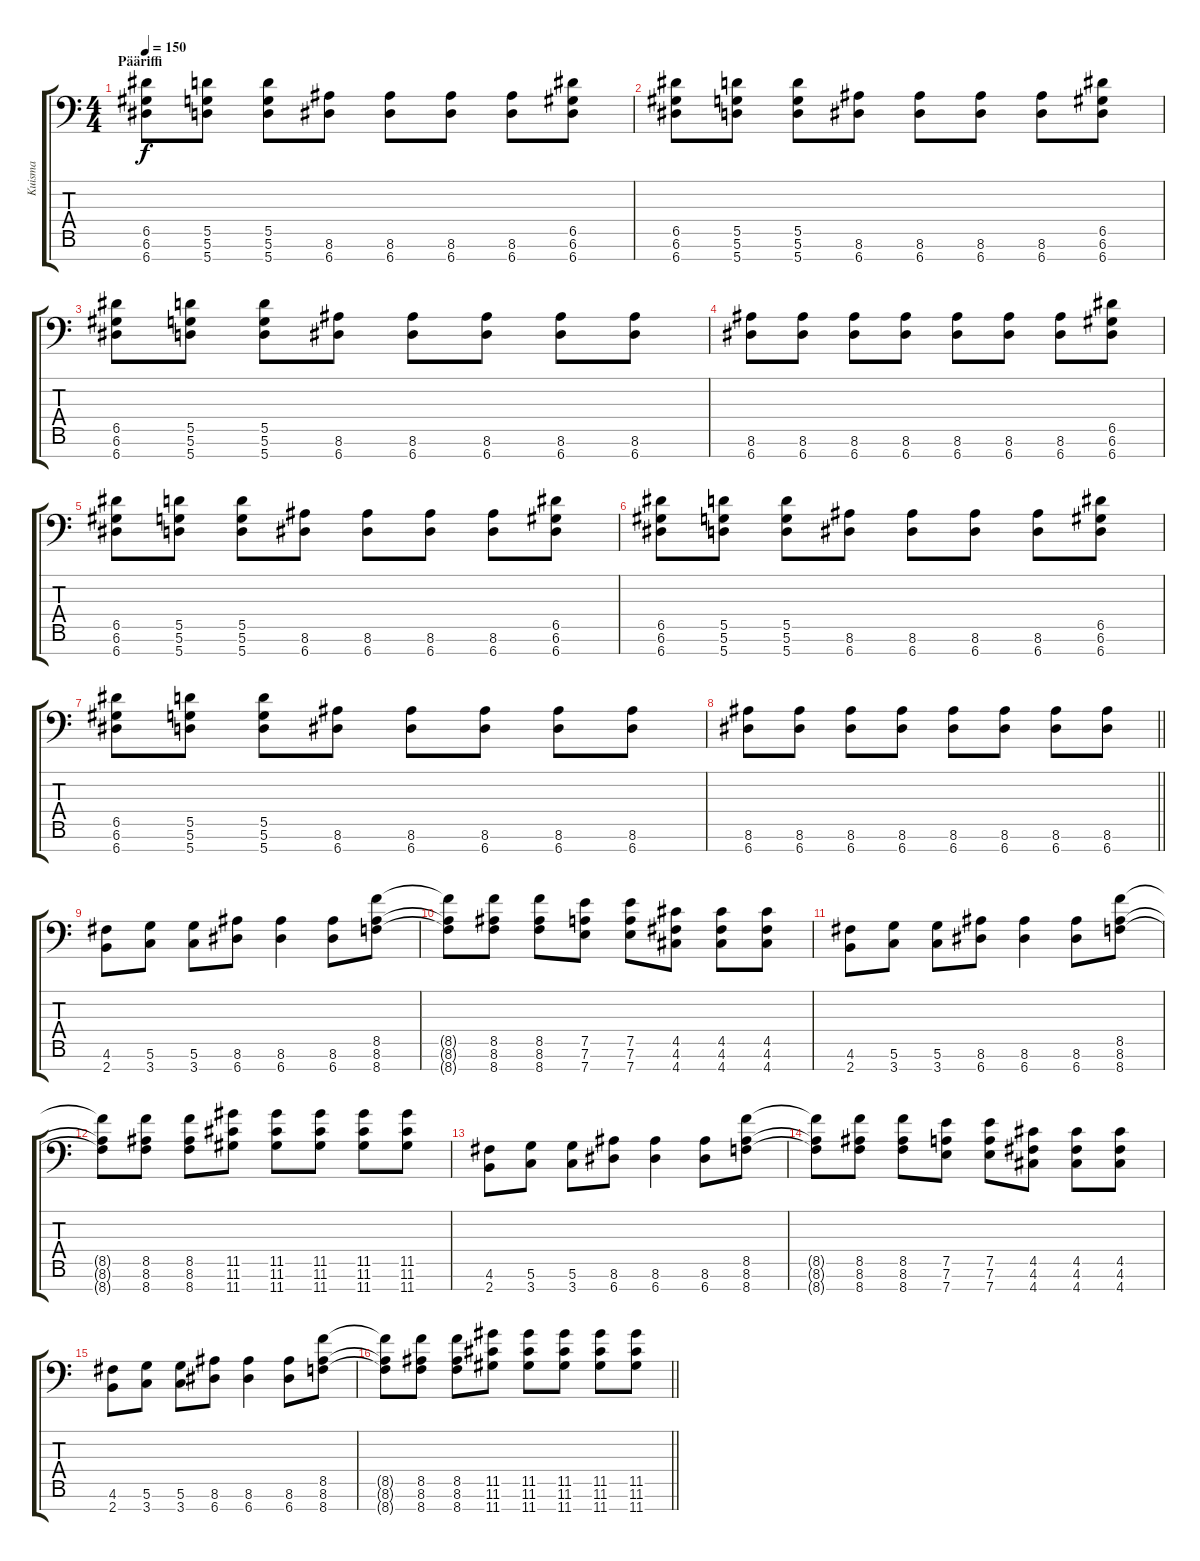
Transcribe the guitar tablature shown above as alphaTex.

\track ("Kuisma" "Kuisma") {instrument distortionguitar}
\staff {score tabs}
\tuning (E4 B3 G3 D3 A2 D2 A1) {hide}
\ts (4 4)
\section ("" "Pääriffi")
\tempo 150
\clef f4
\ks c
(6.5 6.6 6.7).8{dy f instrument distortionguitar} (5.5 5.6 5.7).8 (5.5 5.6 5.7).8 (8.6 6.7).8 (8.6 6.7).8 (8.6 6.7).8 (8.6 6.7).8 (6.5 6.6 6.7).8 |
(6.5 6.6 6.7).8 (5.5 5.6 5.7).8 (5.5 5.6 5.7).8 (8.6 6.7).8 (8.6 6.7).8 (8.6 6.7).8 (8.6 6.7).8 (6.5 6.6 6.7).8 |
(6.5 6.6 6.7).8 (5.5 5.6 5.7).8 (5.5 5.6 5.7).8 (8.6 6.7).8 (8.6 6.7).8 (8.6 6.7).8 (8.6 6.7).8 (8.6 6.7).8 |
(8.6 6.7).8 (8.6 6.7).8 (8.6 6.7).8 (8.6 6.7).8 (8.6 6.7).8 (8.6 6.7).8 (8.6 6.7).8 (6.5 6.6 6.7).8 |
(6.5 6.6 6.7).8 (5.5 5.6 5.7).8 (5.5 5.6 5.7).8 (8.6 6.7).8 (8.6 6.7).8 (8.6 6.7).8 (8.6 6.7).8 (6.5 6.6 6.7).8 |
(6.5 6.6 6.7).8 (5.5 5.6 5.7).8 (5.5 5.6 5.7).8 (8.6 6.7).8 (8.6 6.7).8 (8.6 6.7).8 (8.6 6.7).8 (6.5 6.6 6.7).8 |
(6.5 6.6 6.7).8 (5.5 5.6 5.7).8 (5.5 5.6 5.7).8 (8.6 6.7).8 (8.6 6.7).8 (8.6 6.7).8 (8.6 6.7).8 (8.6 6.7).8 |
\barLineRight lightlight
(8.6 6.7).8 (8.6 6.7).8 (8.6 6.7).8 (8.6 6.7).8 (8.6 6.7).8 (8.6 6.7).8 (8.6 6.7).8 (8.6 6.7).8 |
\section ("" "")
(4.6 2.7).8 (5.6 3.7).8 (5.6 3.7).8 (8.6 6.7).8 (8.6 6.7).4 (8.6 6.7).8 (8.5 8.6 8.7).8 |
(8.5{t} 8.6{t} 8.7{t}).8 (8.5 8.6 8.7).8 (8.5 8.6 8.7).8 (7.5 7.6 7.7).8 (7.5 7.6 7.7).8 (4.5 4.6 4.7).8 (4.5 4.6 4.7).8 (4.5 4.6 4.7).8 |
(4.6 2.7).8 (5.6 3.7).8 (5.6 3.7).8 (8.6 6.7).8 (8.6 6.7).4 (8.6 6.7).8 (8.5 8.6 8.7).8 |
(8.5{t} 8.6{t} 8.7{t}).8 (8.5 8.6 8.7).8 (8.5 8.6 8.7).8 (11.5 11.6 11.7).8 (11.5 11.6 11.7).8 (11.5 11.6 11.7).8 (11.5 11.6 11.7).8 (11.5 11.6 11.7).8 |
(4.6 2.7).8 (5.6 3.7).8 (5.6 3.7).8 (8.6 6.7).8 (8.6 6.7).4 (8.6 6.7).8 (8.5 8.6 8.7).8 |
(8.5{t} 8.6{t} 8.7{t}).8 (8.5 8.6 8.7).8 (8.5 8.6 8.7).8 (7.5 7.6 7.7).8 (7.5 7.6 7.7).8 (4.5 4.6 4.7).8 (4.5 4.6 4.7).8 (4.5 4.6 4.7).8 |
(4.6 2.7).8 (5.6 3.7).8 (5.6 3.7).8 (8.6 6.7).8 (8.6 6.7).4 (8.6 6.7).8 (8.5 8.6 8.7).8 |
\barLineRight lightlight
(8.5{t} 8.6{t} 8.7{t}).8 (8.5 8.6 8.7).8 (8.5 8.6 8.7).8 (11.5 11.6 11.7).8 (11.5 11.6 11.7).8 (11.5 11.6 11.7).8 (11.5 11.6 11.7).8 (11.5 11.6 11.7).8
